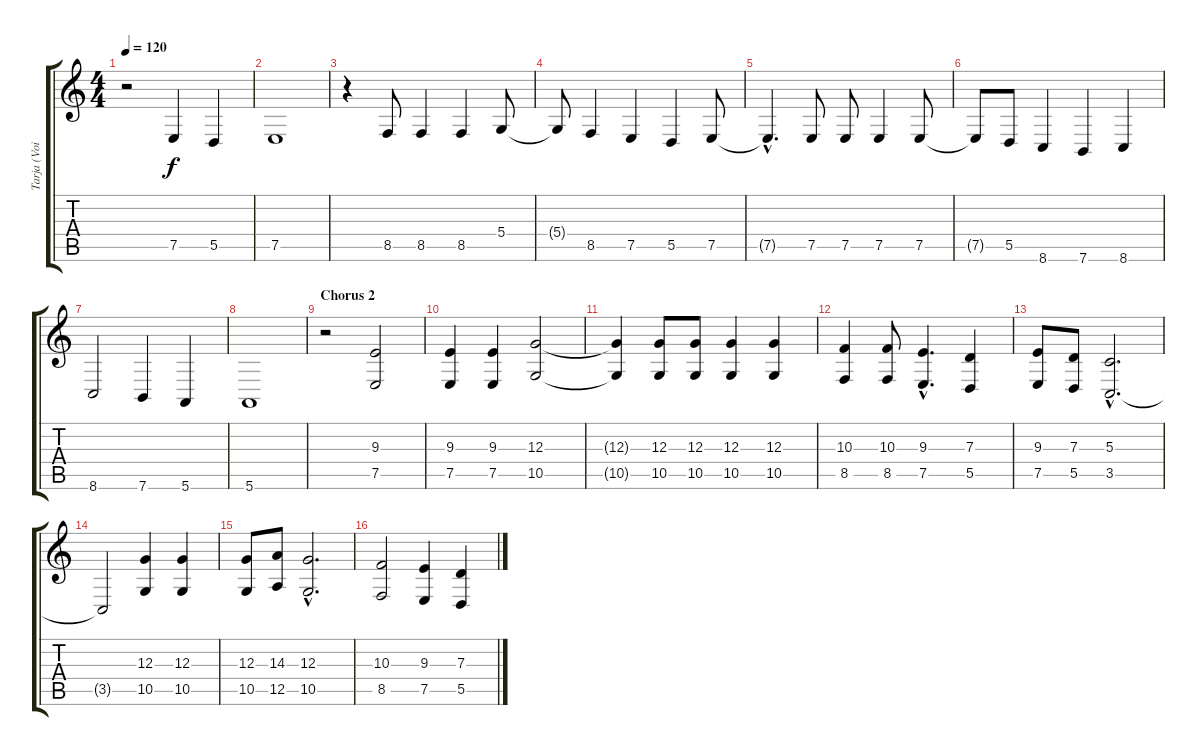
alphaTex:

\track ("Tarja (Voice)" "Tarja (Voi") {instrument cello}
\staff {score tabs}
\tuning (E4 B3 G3 D3 A2 E2) {hide}
\ts (4 4)
\tempo 120
\clef g2
\ks c
r.2{dy f} 7.5.4 5.5.4 |
7.5.1 |
r.4 8.5.8 8.5.4 8.5.4 5.4.8 |
5.4{t}.8 8.5.4 7.5.4 5.5.4 7.5.8 |
7.5{hac t}.4{d} 7.5.8 7.5.8 7.5.4 7.5.8 |
7.5{t}.8 5.5.8 8.6.4 7.6.4 8.6.4 |
8.6.2 7.6.4 5.6.4 |
5.6.1 |
\section ("" "Chorus 2")
r.2 (9.3 7.5).2 |
(9.3 7.5).4 (9.3 7.5).4 (12.3 10.5).2 |
(12.3{t} 10.5{t}).4 (12.3 10.5).8 (12.3 10.5).8 (12.3 10.5).4 (12.3 10.5).4 |
(10.3 8.5).4 (10.3 8.5).8 (9.3{hac} 7.5{hac}).4{d} (7.3 5.5).4 |
(9.3 7.5).8 (7.3 5.5).8 (5.3{hac} 3.5{hac}).2{d} |
3.5{t}.2 (12.3 10.5).4 (12.3 10.5).4 |
(12.3 10.5).8 (14.3 12.5).8 (12.3{hac} 10.5{hac}).2{d} |
(10.3 8.5).2 (9.3 7.5).4 (7.3 5.5).4
